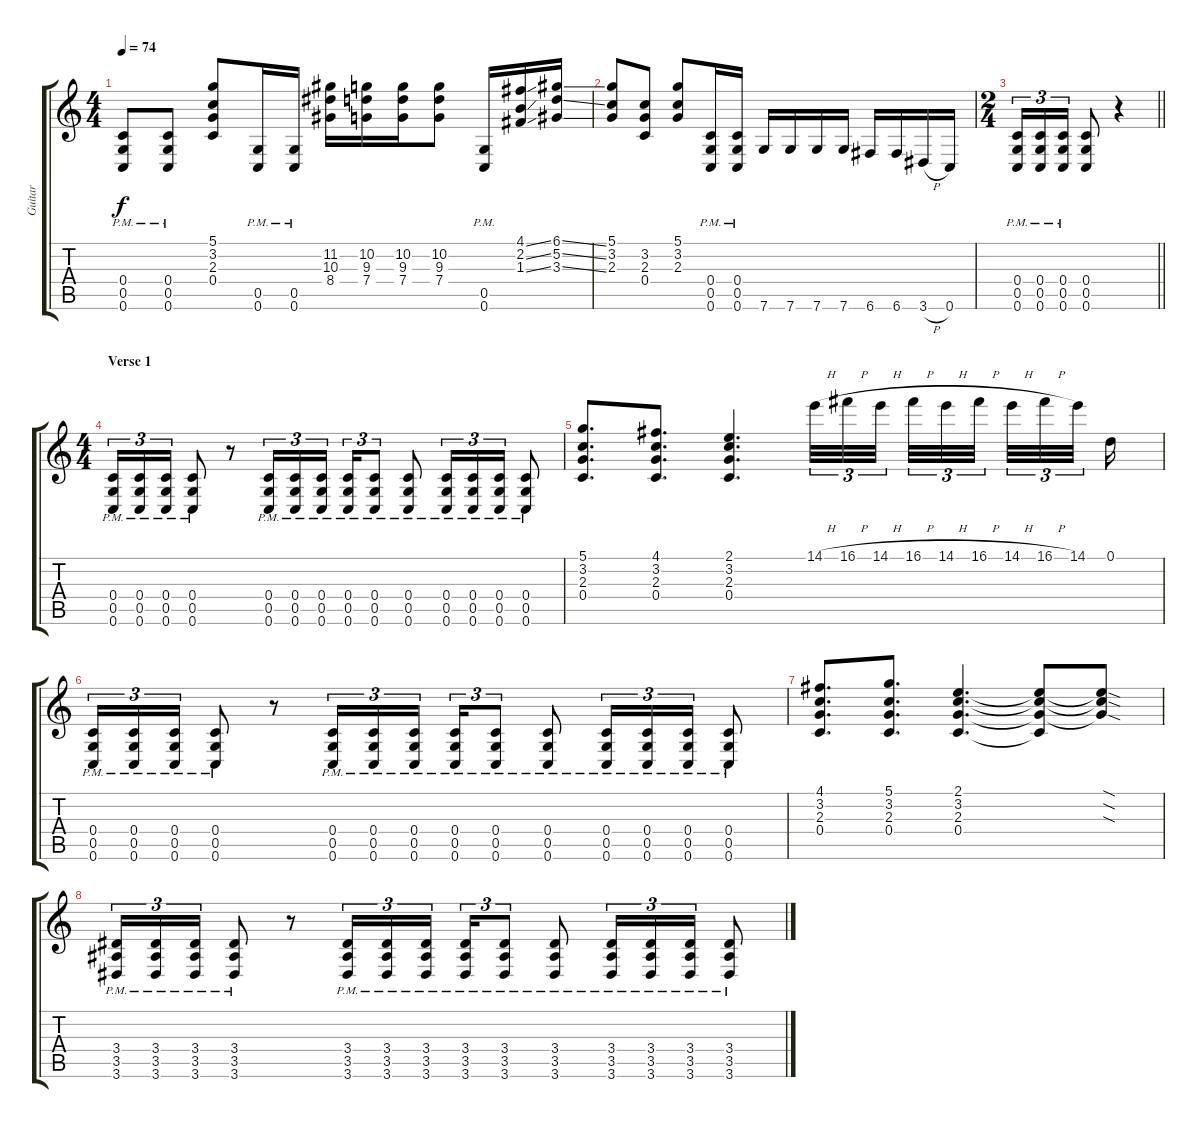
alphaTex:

\track ("Guitar" "Guitar") {instrument distortionguitar}
\staff {score tabs}
\tuning (D4 A3 F3 C3 G2 C2) {hide}
\ts (4 4)
\tempo 74
\clef g2
\ks c
(0.4{pm} 0.5{pm} 0.6{pm}).8{dy f} (0.4{pm} 0.5{pm} 0.6{pm}).8 (5.1 3.2 2.3 0.4).8 (0.5{pm} 0.6{pm}).16 (0.5{pm} 0.6{pm}).16 (11.2 10.3 8.4).16 (10.2 9.3 7.4).16 (10.2 9.3 7.4).16 (10.2 9.3 7.4).8 (0.5{pm} 0.6{pm}).16 (4.1{ss} 2.2{ss} 1.3{ss}).16 (6.1{ss} 5.2{ss} 3.3{ss}).16 |
(5.1 3.2 2.3).8 (3.2 2.3 0.4).8 (5.1 3.2 2.3).8 (0.4{pm} 0.5{pm} 0.6{pm}).16 (0.4{pm} 0.5{pm} 0.6{pm}).16 7.6.16 7.6.16 7.6.16 7.6.16 6.6.16 6.6.16 3.6{h}.16 0.6.16 |
\ts (2 4)
\barLineRight lightlight
(0.4{pm} 0.5{pm} 0.6{pm}).16{tu (3 2)} (0.4{pm} 0.5{pm} 0.6{pm}).16{tu (3 2)} (0.4{pm} 0.5{pm} 0.6{pm}).16{tu (3 2)} (0.4 0.5 0.6).8 r.4 |
\ts (4 4)
\section ("" "Verse 1")
(0.4{pm} 0.5{pm} 0.6{pm}).16{tu (3 2)} (0.4{pm} 0.5{pm} 0.6{pm}).16{tu (3 2)} (0.4{pm} 0.5{pm} 0.6{pm}).16{tu (3 2)} (0.4{pm} 0.5{pm} 0.6{pm}).8 r.8 (0.4{pm} 0.5{pm} 0.6{pm}).16{tu (3 2)} (0.4{pm} 0.5{pm} 0.6{pm}).16{tu (3 2)} (0.4{pm} 0.5{pm} 0.6{pm}).16{tu (3 2)} (0.4{pm} 0.5{pm} 0.6{pm}).16{tu (3 2)} (0.4{pm} 0.5{pm} 0.6{pm}).8{tu (3 2)} (0.4{pm} 0.5{pm} 0.6{pm}).8 (0.4{pm} 0.5{pm} 0.6{pm}).16{tu (3 2)} (0.4{pm} 0.5{pm} 0.6{pm}).16{tu (3 2)} (0.4{pm} 0.5{pm} 0.6{pm}).16{tu (3 2)} (0.4{pm} 0.5{pm} 0.6{pm}).8 |
(5.1 3.2 2.3 0.4).8{d} (4.1 3.2 2.3 0.4).8{d} (2.1 3.2 2.3 0.4).4{d} 14.1{h}.32{tu (3 2)} 16.1{h}.32{tu (3 2)} 14.1{h}.32{tu (3 2) beam splitsecondary} 16.1{h}.32{tu (3 2)} 14.1{h}.32{tu (3 2)} 16.1{h}.32{tu (3 2) beam splitsecondary} 14.1{h}.32{tu (3 2)} 16.1{h}.32{tu (3 2)} 14.1.32{tu (3 2) beam splitsecondary} 0.1.16 |
(0.4{pm} 0.5{pm} 0.6{pm}).16{tu (3 2)} (0.4{pm} 0.5{pm} 0.6{pm}).16{tu (3 2)} (0.4{pm} 0.5{pm} 0.6{pm}).16{tu (3 2)} (0.4{pm} 0.5{pm} 0.6{pm}).8 r.8 (0.4{pm} 0.5{pm} 0.6{pm}).16{tu (3 2)} (0.4{pm} 0.5{pm} 0.6{pm}).16{tu (3 2)} (0.4{pm} 0.5{pm} 0.6{pm}).16{tu (3 2)} (0.4{pm} 0.5{pm} 0.6{pm}).16{tu (3 2)} (0.4{pm} 0.5{pm} 0.6{pm}).8{tu (3 2)} (0.4{pm} 0.5{pm} 0.6{pm}).8 (0.4{pm} 0.5{pm} 0.6{pm}).16{tu (3 2)} (0.4{pm} 0.5{pm} 0.6{pm}).16{tu (3 2)} (0.4{pm} 0.5{pm} 0.6{pm}).16{tu (3 2)} (0.4{pm} 0.5{pm} 0.6{pm}).8 |
(4.1 3.2 2.3 0.4).8{d} (5.1 3.2 2.3 0.4).8{d} (2.1 3.2 2.3 0.4).4{d} (2.1{t} 3.2{t} 2.3{t} 0.4{t}).8 (2.1{sod t} 3.2{sod t} 2.3{sod t}).8 |
(3.4{pm} 3.5{pm} 3.6{pm}).16{tu (3 2)} (3.4{pm} 3.5{pm} 3.6{pm}).16{tu (3 2)} (3.4{pm} 3.5{pm} 3.6{pm}).16{tu (3 2)} (3.4{pm} 3.5{pm} 3.6{pm}).8 r.8 (3.4{pm} 3.5{pm} 3.6{pm}).16{tu (3 2)} (3.4{pm} 3.5{pm} 3.6{pm}).16{tu (3 2)} (3.4{pm} 3.5{pm} 3.6{pm}).16{tu (3 2)} (3.4{pm} 3.5{pm} 3.6{pm}).16{tu (3 2)} (3.4{pm} 3.5{pm} 3.6{pm}).8{tu (3 2)} (3.4{pm} 3.5{pm} 3.6{pm}).8 (3.4{pm} 3.5{pm} 3.6{pm}).16{tu (3 2)} (3.4{pm} 3.5{pm} 3.6{pm}).16{tu (3 2)} (3.4{pm} 3.5{pm} 3.6{pm}).16{tu (3 2)} (3.4{pm} 3.5{pm} 3.6{pm}).8
